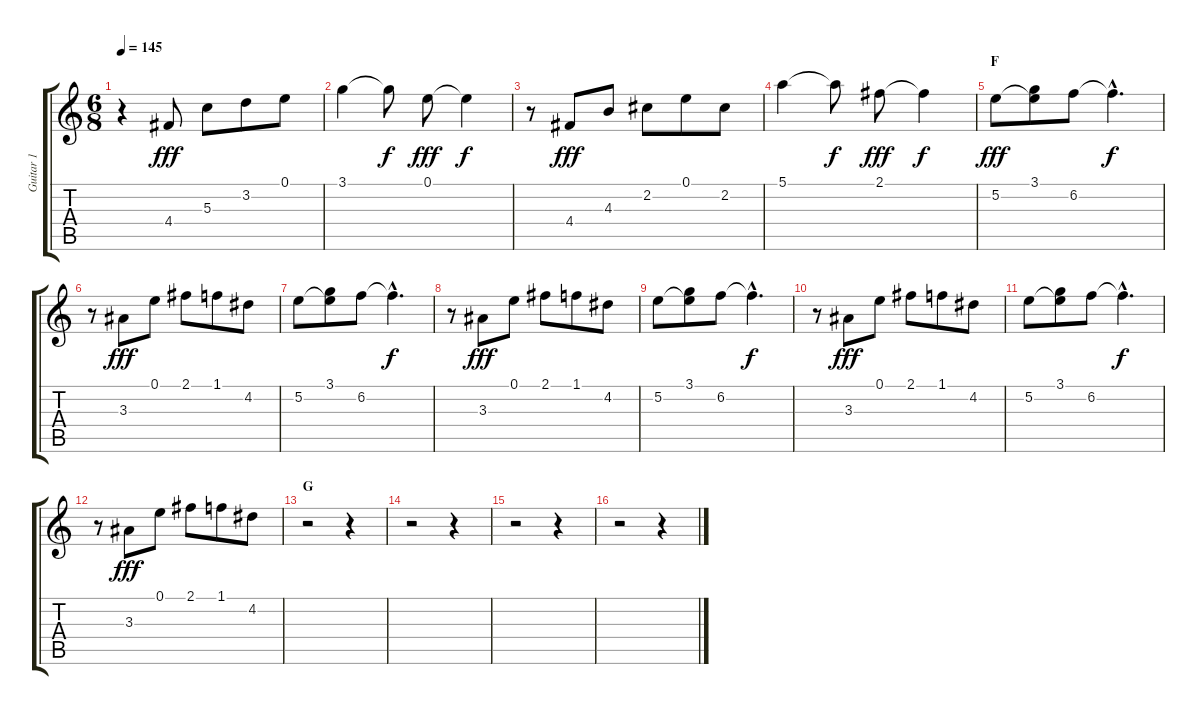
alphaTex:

\track ("Guitar 1" "Guitar 1") {instrument electricguitarclean}
\staff {score tabs}
\tuning (E4 B3 G3 D3 A2 E2) {hide}
\ts (6 8)
\tempo 145
\clef g2
\ks c
r.4{dy f} 4.4.8{dy fff} 5.3.8 3.2.8 0.1.8 |
3.1.4 3.1{t}.8{dy f} 0.1.8{dy fff} 0.1{t}.4{dy f} |
r.8 4.4.8{dy fff} 4.3.8 2.2.8 0.1.8 2.2.8 |
5.1.4 5.1{t}.8{dy f} 2.1.8{dy fff} 2.1{t}.4{dy f} |
\section ("" "F")
5.2.8{dy fff} (3.1 5.2{t}).8 6.2.8 6.2{hac t}.4{d dy f} |
r.8 3.3.8{dy fff} 0.1.8 2.1.8 1.1.8 4.2.8 |
5.2.8 (3.1 5.2{t}).8 6.2.8 6.2{hac t}.4{d dy f} |
r.8 3.3.8{dy fff} 0.1.8 2.1.8 1.1.8 4.2.8 |
5.2.8 (3.1 5.2{t}).8 6.2.8 6.2{hac t}.4{d dy f} |
r.8 3.3.8{dy fff} 0.1.8 2.1.8 1.1.8 4.2.8 |
5.2.8 (3.1 5.2{t}).8 6.2.8 6.2{hac t}.4{d dy f} |
r.8 3.3.8{dy fff} 0.1.8 2.1.8 1.1.8 4.2.8 |
\section ("" "G")
r.2 r.4 |
r.2 r.4 |
r.2 r.4 |
r.2 r.4
